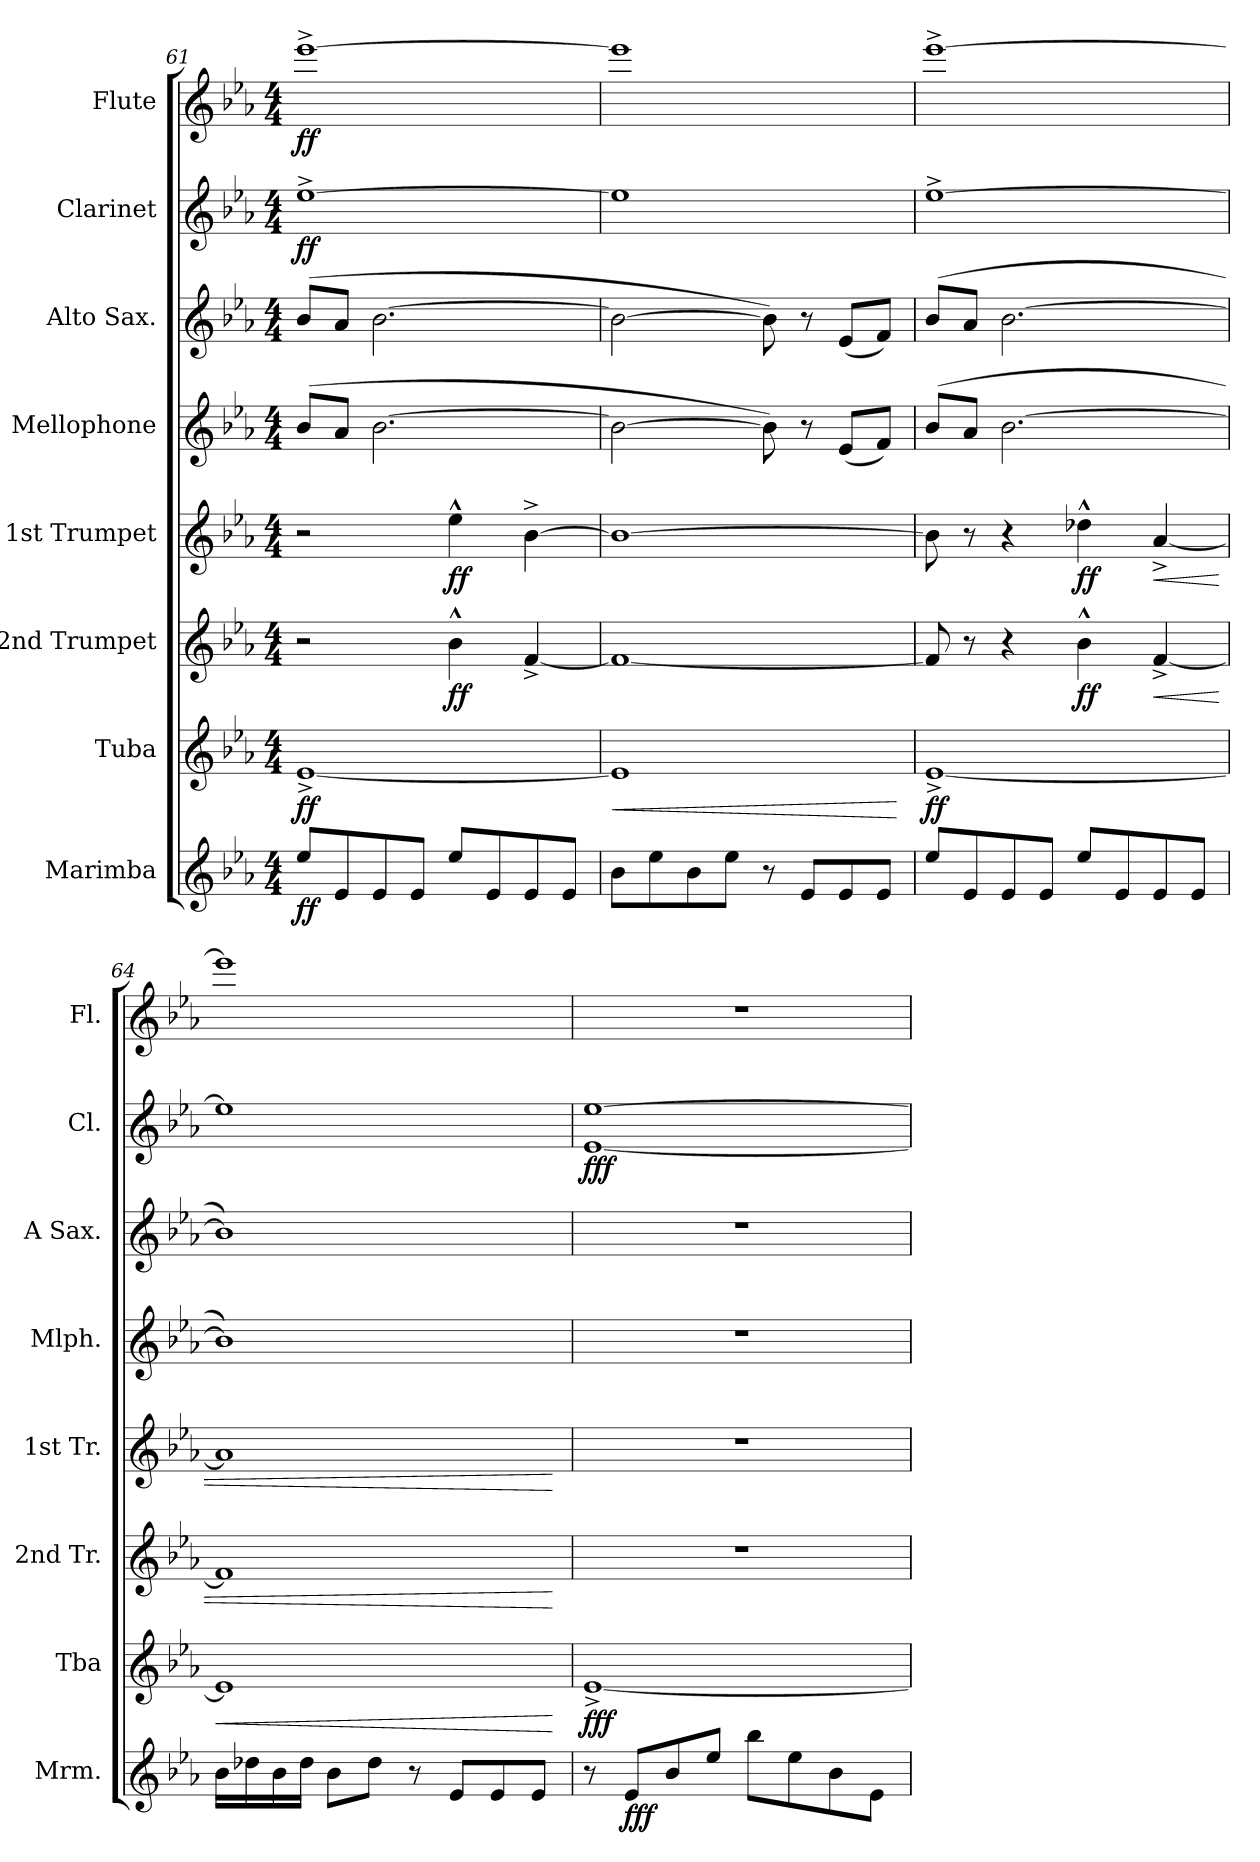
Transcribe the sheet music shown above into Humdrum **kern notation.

**kern	**dynam	**kern	**dynam	**kern	**dynam	**kern	**dynam	**kern	**kern	**kern	**dynam	**kern	**dynam
*part8	*part8	*part7	*part7	*part6	*part6	*part5	*part5	*part4	*part3	*part2	*part2	*part1	*part1
*staff8	*staff8	*staff7	*staff7	*staff6	*staff6	*staff5	*staff5	*staff4	*staff3	*staff2	*staff2	*staff1	*staff1
*I"Marimba	*	*I"Tuba	*	*I"2nd Trumpet	*	*I"1st Trumpet	*	*I"Mellophone	*I"Alto Sax.	*I"Clarinet	*	*I"Flute	*
*I'Mrm.	*	*I'Tba	*	*I'2nd Tr.	*	*I'1st Tr.	*	*I'Mlph.	*I'A Sax.	*I'Cl.	*	*I'Fl.	*
*clefG2	*	*clefG2	*	*clefG2	*	*clefG2	*	*clefG2	*clefG2	*clefG2	*	*clefG2	*
*k[b-e-a-]	*	*k[b-e-a-]	*	*k[b-e-a-]	*	*k[b-e-a-]	*	*k[b-e-a-]	*k[b-e-a-]	*k[b-e-a-]	*	*k[b-e-a-]	*
*M4/4	*	*M4/4	*	*M4/4	*	*M4/4	*	*M4/4	*M4/4	*M4/4	*	*M4/4	*
=61	=61	=61	=61	=61	=61	=61	=61	=61	=61	=61	=61	=61	=61
!	!LO:DY:b	!	!LO:DY:b	!	!	!	!	!	!	!	!LO:DY:b	!	!LO:DY:b
8ee-/L	ff	[1e-^	ff	2r	.	2r	.	(8b-/L	(8b-/L	[1ee-^	ff	[1eee-^	ff
8e-/	.	.	.	.	.	.	.	8a-/J	8a-/J	.	.	.	.
8e-/	.	.	.	.	.	.	.	[2.b-\	[2.b-\	.	.	.	.
8e-/J	.	.	.	.	.	.	.	.	.	.	.	.	.
!	!	!	!	!	!LO:DY:b	!	!LO:DY:b	!	!	!	!	!	!
8ee-/L	.	.	.	4b-^^\	ff	4ee-^^\	ff	.	.	.	.	.	.
8e-/	.	.	.	.	.	.	.	.	.	.	.	.	.
8e-/	.	.	.	[4f^/	.	[4b-^\	.	.	.	.	.	.	.
8e-/J	.	.	.	.	.	.	.	.	.	.	.	.	.
=62	=62	=62	=62	=62	=62	=62	=62	=62	=62	=62	=62	=62	=62
!	!	!	!LO:HP:b	!	!	!	!	!	!	!	!	!	!
8b-\L	.	1e-]	<	1f_	.	1b-_	.	2b-\_	2b-\_	1ee-]	.	1eee-]	.
8ee-\	.	.	.	.	.	.	.	.	.	.	.	.	.
8b-\	.	.	.	.	.	.	.	.	.	.	.	.	.
8ee-\J	.	.	.	.	.	.	.	.	.	.	.	.	.
8r	.	.	.	.	.	.	.	8b-\])	8b-\])	.	.	.	.
8e-/L	.	.	.	.	.	.	.	8r	8r	.	.	.	.
8e-/	.	.	.	.	.	.	.	(8e-/L	(8e-/L	.	.	.	.
8e-/J	.	.	.	.	.	.	.	8f/J)	8f/J)	.	.	.	.
.	.	.	[	.	.	.	.	.	.	.	.	.	.
!!LO:PB:g=z
=63	=63	=63	=63	=63	=63	=63	=63	=63	=63	=63	=63	=63	=63
!	!	!	!LO:DY:b	!	!	!	!	!	!	!	!	!	!
8ee-/L	.	[1e-^	ff	8f/]	.	8b-\]	.	(8b-/L	(8b-/L	[1ee-^	.	[1eee-^	.
8e-/	.	.	.	8r	.	8r	.	8a-/J	8a-/J	.	.	.	.
8e-/	.	.	.	4r	.	4r	.	[2.b-\	[2.b-\	.	.	.	.
8e-/J	.	.	.	.	.	.	.	.	.	.	.	.	.
!	!	!	!	!	!LO:DY:b	!	!LO:DY:b	!	!	!	!	!	!
8ee-/L	.	.	.	4b-^^\	ff	4dd-X^^\	ff	.	.	.	.	.	.
8e-/	.	.	.	.	.	.	.	.	.	.	.	.	.
!	!	!	!	!	!LO:HP:b	!	!LO:HP:b	!	!	!	!	!	!
8e-/	.	.	.	[4f^/	<	[4a-^/	<	.	.	.	.	.	.
8e-/J	.	.	.	.	.	.	.	.	.	.	.	.	.
=64	=64	=64	=64	=64	=64	=64	=64	=64	=64	=64	=64	=64	=64
!	!	!	!LO:HP:b	!	!	!	!	!	!	!	!	!	!
16b-\LL	.	1e-]	<	1f]	.	1a-]	.	1b-])	1b-])	1ee-]	.	1eee-]	.
16dd-X\	.	.	.	.	.	.	.	.	.	.	.	.	.
16b-\	.	.	.	.	.	.	.	.	.	.	.	.	.
16dd-\JJ	.	.	.	.	.	.	.	.	.	.	.	.	.
8b-\L	.	.	.	.	.	.	.	.	.	.	.	.	.
8dd-\J	.	.	.	.	.	.	.	.	.	.	.	.	.
8r	.	.	.	.	.	.	.	.	.	.	.	.	.
8e-/L	.	.	.	.	.	.	.	.	.	.	.	.	.
8e-/	.	.	.	.	.	.	.	.	.	.	.	.	.
8e-/J	.	.	.	.	.	.	.	.	.	.	.	.	.
.	.	.	[	.	[	.	[	.	.	.	.	.	.
=65	=65	=65	=65	=65	=65	=65	=65	=65	=65	=65	=65	=65	=65
!	!	!	!LO:DY:b	!	!	!	!	!	!	!	!LO:DY:b	!	!
8r	.	[1e-^	fff	1r	.	1r	.	1r	1r	[1e- [1ee-	fff	1r	.
!	!LO:DY:b	!	!	!	!	!	!	!	!	!	!	!	!
8e-/L	fff	.	.	.	.	.	.	.	.	.	.	.	.
8b-/	.	.	.	.	.	.	.	.	.	.	.	.	.
8ee-/J	.	.	.	.	.	.	.	.	.	.	.	.	.
8bb-\L	.	.	.	.	.	.	.	.	.	.	.	.	.
8ee-\	.	.	.	.	.	.	.	.	.	.	.	.	.
8b-\	.	.	.	.	.	.	.	.	.	.	.	.	.
8e-\J	.	.	.	.	.	.	.	.	.	.	.	.	.
=	=	=	=	=	=	=	=	=	=	=	=	=	=
*-	*-	*-	*-	*-	*-	*-	*-	*-	*-	*-	*-	*-	*-
